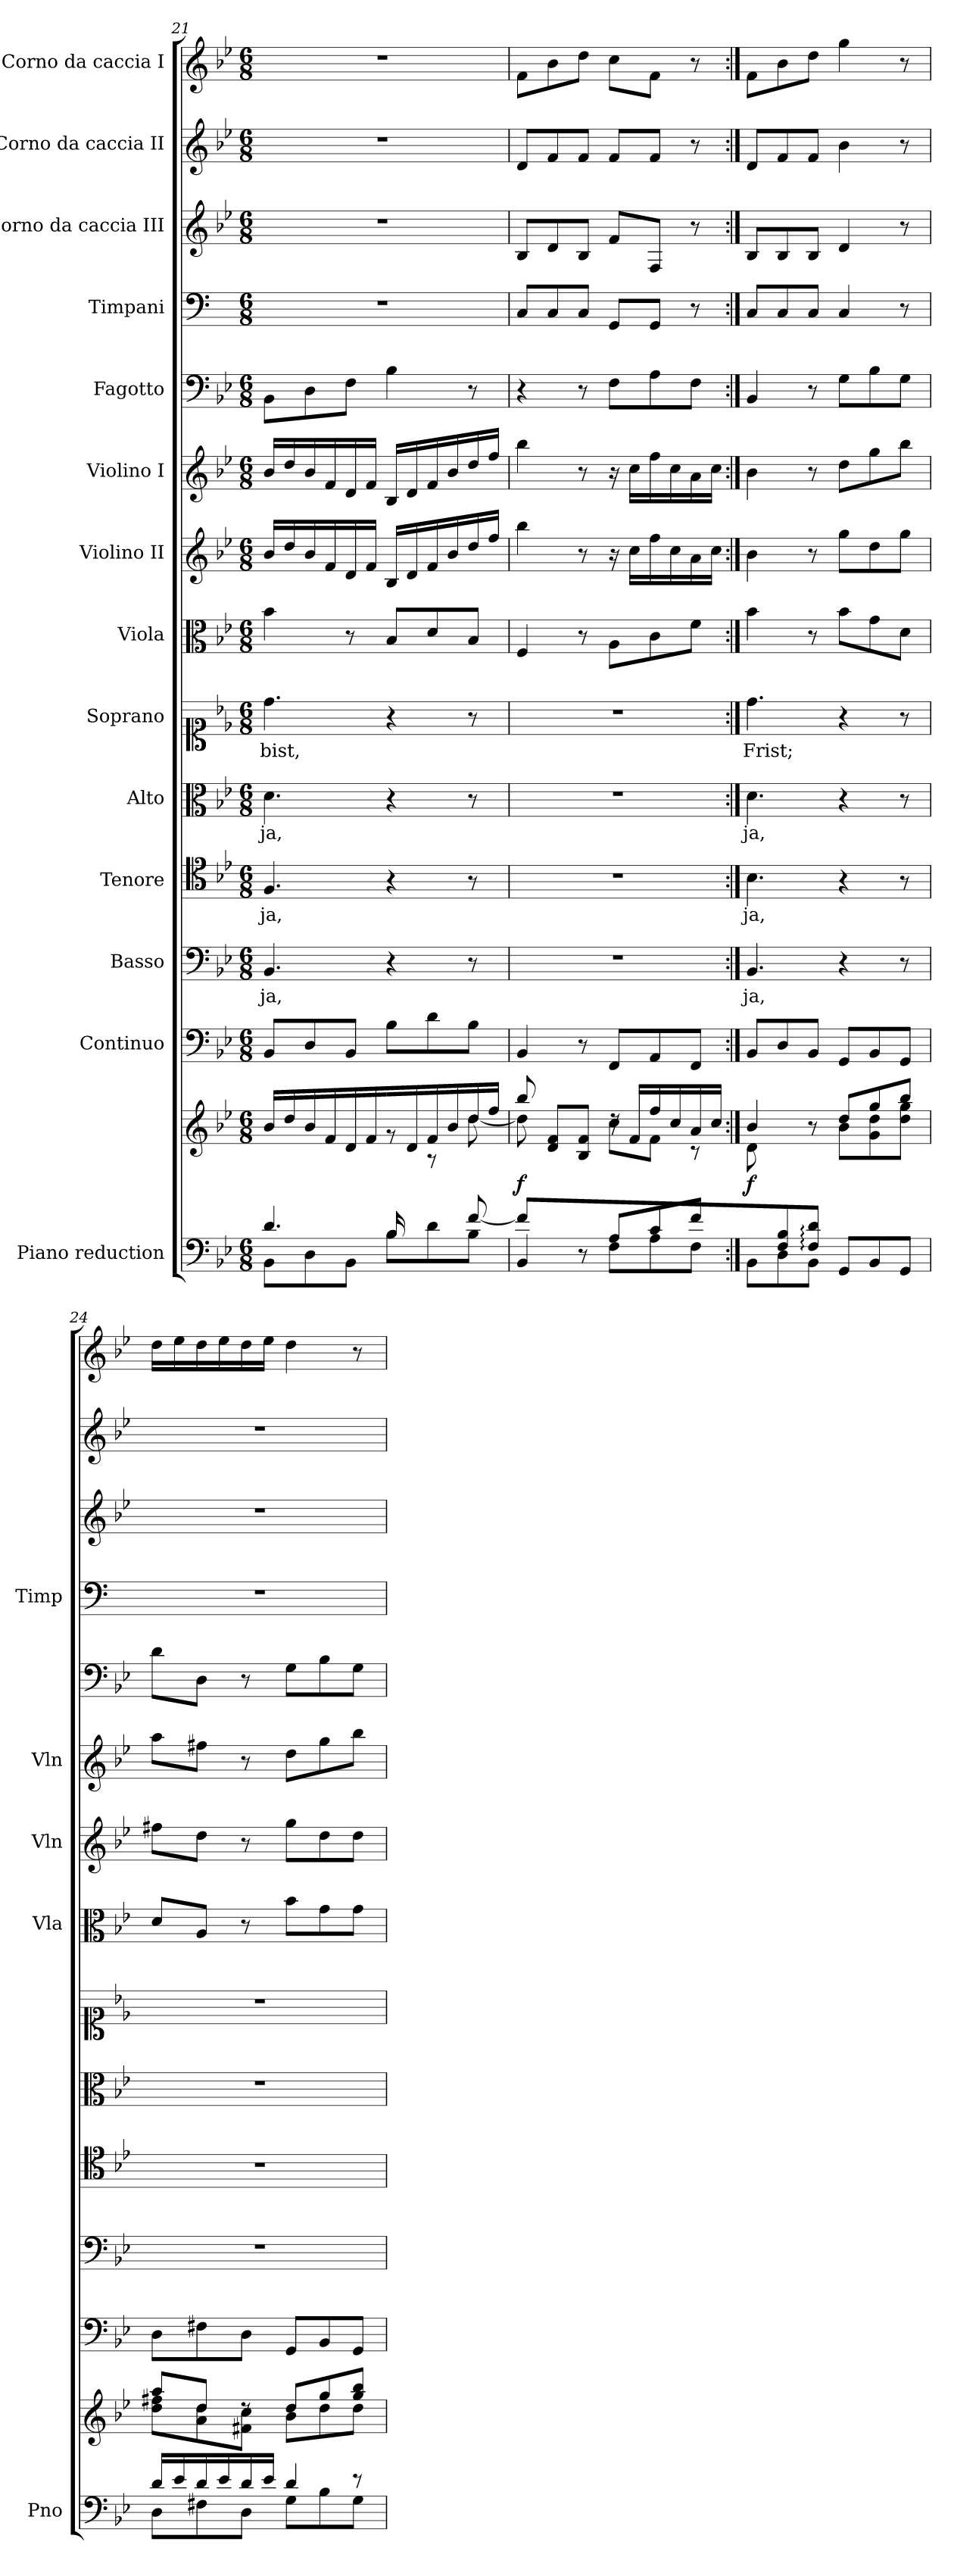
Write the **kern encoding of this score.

**kern	**kern	**dynam	**kern	**kern	**text	**kern	**text	**kern	**text	**kern	**text	**kern	**kern	**kern	**kern	**kern	**kern	**kern	**kern
*part14	*part14	*part14	*part13	*part12	*part12	*part11	*part11	*part10	*part10	*part9	*part9	*part8	*part7	*part6	*part5	*part4	*part3	*part2	*part1
*staff15	*staff14	*staff14/15	*staff13	*staff12	*staff12	*staff11	*staff11	*staff10	*staff10	*staff9	*staff9	*staff8	*staff7	*staff6	*staff5	*staff4	*staff3	*staff2	*staff1
*I"Piano reduction	*	*	*I"Continuo	*I"Basso	*	*I"Tenore	*	*I"Alto	*	*I"Soprano	*	*I"Viola	*I"Violino II	*I"Violino I	*I"Fagotto	*I"Timpani	*I"Corno da caccia III	*I"Corno da caccia II	*I"Corno da caccia I
*I'Pno	*	*	*	*	*	*	*	*	*	*	*	*I'Vla	*I'Vln	*I'Vln	*	*I'Timp	*	*	*
*clefF4	*clefG2	*	*clefF4	*clefF4	*	*clefC4	*	*clefC3	*	*clefC1	*	*clefC3	*clefG2	*clefG2	*clefF4	*clefF4	*clefG2	*clefG2	*clefG2
*	*	*	*	*	*	*	*	*	*	*	*	*	*	*	*	*ITrd1c2	*ITrd8c14	*ITrd8c14	*ITrd8c14
*k[b-e-]	*k[b-e-]	*	*k[b-e-]	*k[b-e-]	*	*k[b-e-]	*	*k[b-e-]	*	*k[b-e-]	*	*k[b-e-]	*k[b-e-]	*k[b-e-]	*k[b-e-]	*k[b-e-]	*k[b-e-]	*k[b-e-]	*k[b-e-]
*M6/8	*M6/8	*	*M6/8	*M6/8	*	*M6/8	*	*M6/8	*	*M6/8	*	*M6/8	*M6/8	*M6/8	*M6/8	*M6/8	*M6/8	*M6/8	*M6/8
=21	=21	=21	=21	=21	=21	=21	=21	=21	=21	=21	=21	=21	=21	=21	=21	=21	=21	=21	=21
*^	*^	*	*	*	*	*	*	*	*	*	*	*	*	*	*	*	*	*	*
*	*^	*	*	*	*	*	*	*	*	*	*	*	*	*	*	*	*	*	*	*	*
!	!	!	!	!	!	!	!	!LO:LY:b	!	!LO:LY:b	!	!LO:LY:b	!	!LO:LY:b	!	!	!	!	!	!	!	!
4.ryy	4.d:/	8BB-\L	16b-/LL	4.ryy	.	8BB-/L	4.BB-/	-ja,	4.F/	-ja,	4.d\	-ja,	4.dd\	bist,	4b-\	16b-/LL	16b-/LL	8BB-\L	2.r	2.r	2.r	2.r
.	.	.	16dd/	.	.	.	.	.	.	.	.	.	.	.	.	16dd/	16dd/	.	.	.	.	.
.	.	8D\	16b-/	.	.	8D/	.	.	.	.	.	.	.	.	.	16b-/	16b-/	8D\	.	.	.	.
.	.	.	16f/	.	.	.	.	.	.	.	.	.	.	.	.	16f/	16f/	.	.	.	.	.
.	.	8BB-\J	16d/	.	.	8BB-/J	.	.	.	.	.	.	.	.	8r	16d/	16d/	8F\J	.	.	.	.
.	.	.	16f/JJ	.	.	.	.	.	.	.	.	.	.	.	.	16f/JJ	16f/JJ	.	.	.	.	.
16B-/LL	8ryy	8B-\L	16ryy	8rg	.	8B-\L	4r	.	4r	.	4r	.	4r	.	8B-/L	16B-/LL	16B-/LL	4B-\	.	.	.	.
4ryy	.	.	16d/	.	.	.	.	.	.	.	.	.	.	.	.	16d/	16d/	.	.	.	.	.
.	8ryy	8d\	16f/	8r	.	8d\	.	.	.	.	.	.	.	.	8d/	16f/	16f/	.	.	.	.	.
.	.	.	16b-/	.	.	.	.	.	.	.	.	.	.	.	.	16b-/	16b-/	.	.	.	.	.
.	[8f/	8B-\J	16dd/	[8dd\	.	8B-\J	8r	.	8r	.	8r	.	8r	.	8B-/J	16dd/	16dd/	8r	.	.	.	.
16ryy	.	.	16ff/JJ	.	.	.	.	.	.	.	.	.	.	.	.	16ff/JJ	16ff/JJ	.	.	.	.	.
!!LO:PB:g=z
=22	=22	=22	=22	=22	=22	=22	=22	=22	=22	=22	=22	=22	=22	=22	=22	=22	=22	=22	=22	=22	=22	=22
*	*	*	*	*^	*	*	*	*	*	*	*	*	*	*	*	*	*	*	*	*	*	*
!	!	!	!	!	!	!LO:DY:b	!	!	!	!	!	!	!	!	!	!	!	!	!	!	!	!	!
8f/L]	8ryy	4BB-/	8bb-/	8ryy	8dd\]	f	4BB-/	2.r	.	2.r	.	2.r	.	2.r	.	4F/	4bb-\	4bb-\	4r	8BB-/L	8BB-/L	8D/L	8F\L
2ryy	8ryy	.	8d/ 8f/L	8b-\	2ryy	.	.	.	.	.	.	.	.	.	.	.	.	.	.	8BB-/	8D/	8F/	8B-\
.	8r	8ryy	8B-/ 8f/J	8dd:\J	.	.	8r	.	.	.	.	.	.	.	.	8r	8r	8r	8r	8BB-/J	8BB-/J	8F/J	8d\J
.	8A/L	8F\L	16rdd	8cc\L	.	.	8FF/L	.	.	.	.	.	.	.	.	8A\L	16r	16r	8F\L	8FF/L	8F/L	8F/L	8c\L
.	.	.	16f/LL	.	.	.	.	.	.	.	.	.	.	.	.	.	16cc\LL	16cc\LL	.	.	.	.	.
.	8c/	8A\	16ff/	8f\J	.	.	8AA/	.	.	.	.	.	.	.	.	8c\	16ff\	16ff\	8A\	8FF/J	8FF/J	8F/J	8F\J
.	.	.	16cc/	.	.	.	.	.	.	.	.	.	.	.	.	.	16cc\	16cc\	.	.	.	.	.
8ryy	8f/J	8F\J	16a/	8r	8ryy	.	8FF/J	.	.	.	.	.	.	.	.	8f\J	16a\	16a\	8F\J	8r	8r	8r	8r
.	.	.	16cc/JJ	.	.	.	.	.	.	.	.	.	.	.	.	.	16cc\JJ	16cc\JJ	.	.	.	.	.
*	*v	*v	*	*	*	*	*	*	*	*	*	*	*	*	*	*	*	*	*	*	*	*	*
=23:|!	=23:|!	=23:|!	=23:|!	=23:|!	=23:|!	=23:|!	=23:|!	=23:|!	=23:|!	=23:|!	=23:|!	=23:|!	=23:|!	=23:|!	=23:|!	=23:|!	=23:|!	=23:|!	=23:|!	=23:|!	=23:|!	=23:|!
!	!	!	!	!	!LO:DY:b	!	!	!LO:LY:b	!	!LO:LY:b	!	!LO:LY:b	!	!LO:LY:b	!	!	!	!	!	!	!	!
8ryy	8BB-\L	4b-/	4.ryy	8d\L	f	8BB-/L	4.BB-/	ja,	4.B-\	ja,	4.d\	ja,	4.dd\	Frist;	4b-\	4b-\	4b-\	4BB-/	8BB-/L	8BB-/L	8D/L	8F\L
8F/ 8B-/	8D\	.	.	2ryy	.	8D/	.	.	.	.	.	.	.	.	.	.	.	.	8BB-/	8BB-/	8F/	8B-\
8F/: 8d/:J	8BB-\J	8r	.	.	.	8BB-/J	.	.	.	.	.	.	.	.	8r	8r	8r	8r	8BB-/J	8BB-/J	8F/J	8d\J
8GG/L	4.ryy	8dd/L	8b-\L	.	.	8GG/L	4r	.	4r	.	4r	.	4r	.	8b-\L	8gg\L	8dd\L	8G\L	4BB-/	4D/	4B-\	4g\
8BB-/	.	8gg/	8g\ 8dd\	.	.	8BB-/	.	.	.	.	.	.	.	.	8g\	8dd\	8gg\	8B-\	.	.	.	.
8GG/J	.	8bb-/J	8dd\ 8gg\J	8ryy	.	8GG/J	8r	.	8r	.	8r	.	8r	.	8d\J	8gg\J	8bb-\J	8G\J	8r	8r	8r	8r
*	*	*	*v	*v	*	*	*	*	*	*	*	*	*	*	*	*	*	*	*	*	*	*
=24	=24	=24	=24	=24	=24	=24	=24	=24	=24	=24	=24	=24	=24	=24	=24	=24	=24	=24	=24	=24	=24
16d/LL	8D\L	8aa/L	8dd\ 8ff#X\L	.	8D\L	2.r	.	2.r	.	2.r	.	2.r	.	8d/L	8ff#X\L	8aa\L	8d\L	2.r	2.r	2.r	16d\LL
16e-/	.	.	.	.	.	.	.	.	.	.	.	.	.	.	.	.	.	.	.	.	16e-\
16d/	8F#X\	8dd/J	8a\ 8dd\	.	8F#X\	.	.	.	.	.	.	.	.	8A/J	8dd\J	8ff#X\J	8D\J	.	.	.	16d\
16e-/	.	.	.	.	.	.	.	.	.	.	.	.	.	.	.	.	.	.	.	.	16e-\
16d/	8D\J	8rdd	8f#X\ 8cc\J	.	8D\J	.	.	.	.	.	.	.	.	8r	8r	8r	8r	.	.	.	16d\
16e-/JJ	.	.	.	.	.	.	.	.	.	.	.	.	.	.	.	.	.	.	.	.	16e-\JJ
4d/	8G\L	8dd/L	8b-\L	.	8GG/L	.	.	.	.	.	.	.	.	8b-\L	8gg\L	8dd\L	8G\L	.	.	.	4d\
.	8B-\	8gg/	8dd\	.	8BB-/	.	.	.	.	.	.	.	.	8g\	8dd\	8gg\	8B-\	.	.	.	.
8r	8G\J	8gg/ 8bb-/J	8dd\J	.	8GG/J	.	.	.	.	.	.	.	.	8g\J	8dd\J	8bb-\J	8G\J	.	.	.	8r
*v	*v	*	*	*	*	*	*	*	*	*	*	*	*	*	*	*	*	*	*	*	*
*	*v	*v	*	*	*	*	*	*	*	*	*	*	*	*	*	*	*	*	*	*
=	=	=	=	=	=	=	=	=	=	=	=	=	=	=	=	=	=	=	=
*-	*-	*-	*-	*-	*-	*-	*-	*-	*-	*-	*-	*-	*-	*-	*-	*-	*-	*-	*-
